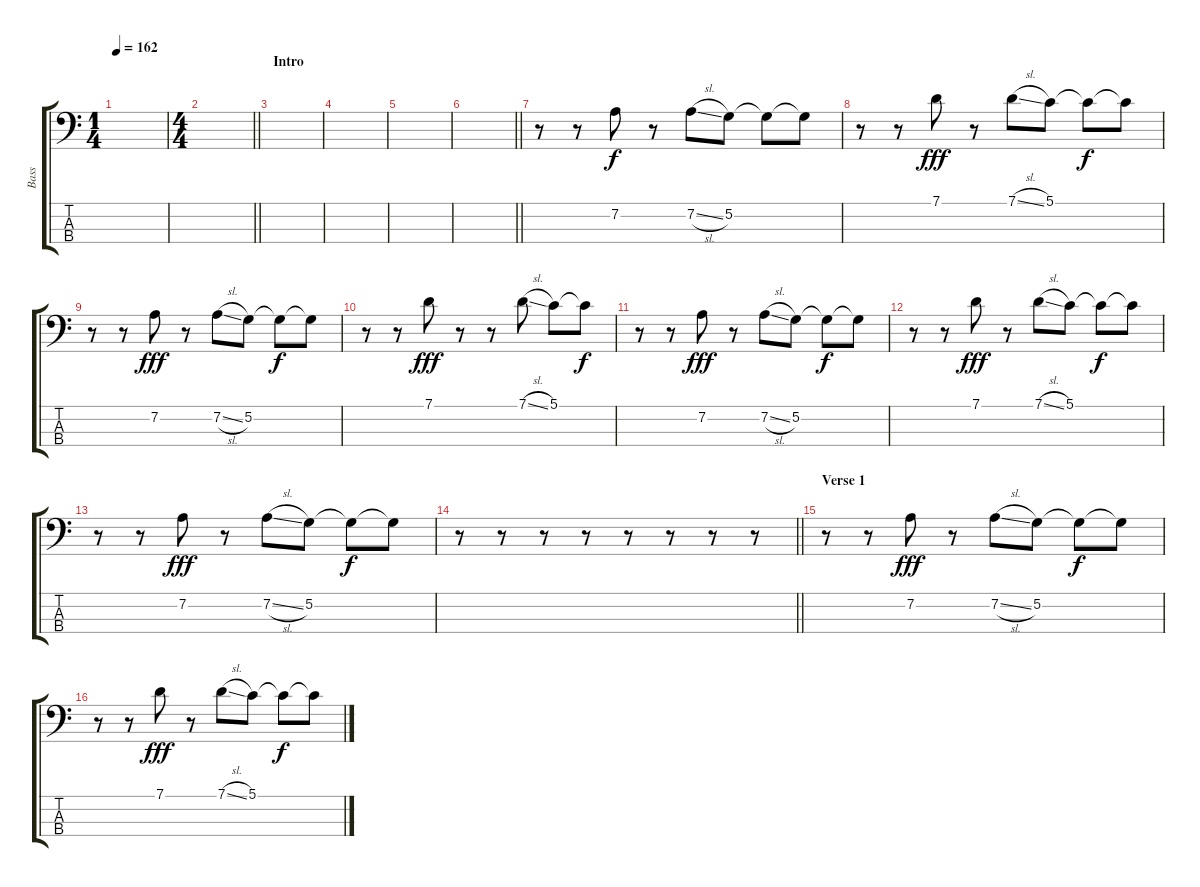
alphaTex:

\track ("Bass" "Bass") {instrument electricbassfinger}
\staff {score tabs}
\tuning (G2 D2 A1 E1) {hide}
\ts (1 4)
\tempo 162
\clef f4
\ks c
|
\ts (4 4)
\barLineRight lightlight
|
\section ("" "Intro")
|
|
|
\barLineRight lightlight
|
r.8 r.8 7.2.8 r.8 7.2{sl}.8 5.2.8 5.2{t}.8{dy f} 5.2{t}.8 |
r.8 r.8 7.1.8{dy fff} r.8 7.1{sl}.8 5.1.8 5.1{t}.8{dy f} 5.1{t}.8 |
r.8 r.8 7.2.8{dy fff} r.8 7.2{sl}.8 5.2.8 5.2{t}.8{dy f} 5.2{t}.8 |
r.8 r.8 7.1.8{dy fff} r.8 r.8 7.1{sl}.8 5.1.8 5.1{t}.8{dy f} |
r.8 r.8 7.2.8{dy fff} r.8 7.2{sl}.8 5.2.8 5.2{t}.8{dy f} 5.2{t}.8 |
r.8 r.8 7.1.8{dy fff} r.8 7.1{sl}.8 5.1.8 5.1{t}.8{dy f} 5.1{t}.8 |
r.8 r.8 7.2.8{dy fff} r.8 7.2{sl}.8 5.2.8 5.2{t}.8{dy f} 5.2{t}.8 |
\barLineRight lightlight
r.8 r.8 r.8 r.8 r.8 r.8 r.8 r.8 |
\section ("" "Verse 1")
r.8 r.8 7.2.8{dy fff} r.8 7.2{sl}.8 5.2.8 5.2{t}.8{dy f} 5.2{t}.8 |
r.8 r.8 7.1.8{dy fff} r.8 7.1{sl}.8 5.1.8 5.1{t}.8{dy f} 5.1{t}.8
